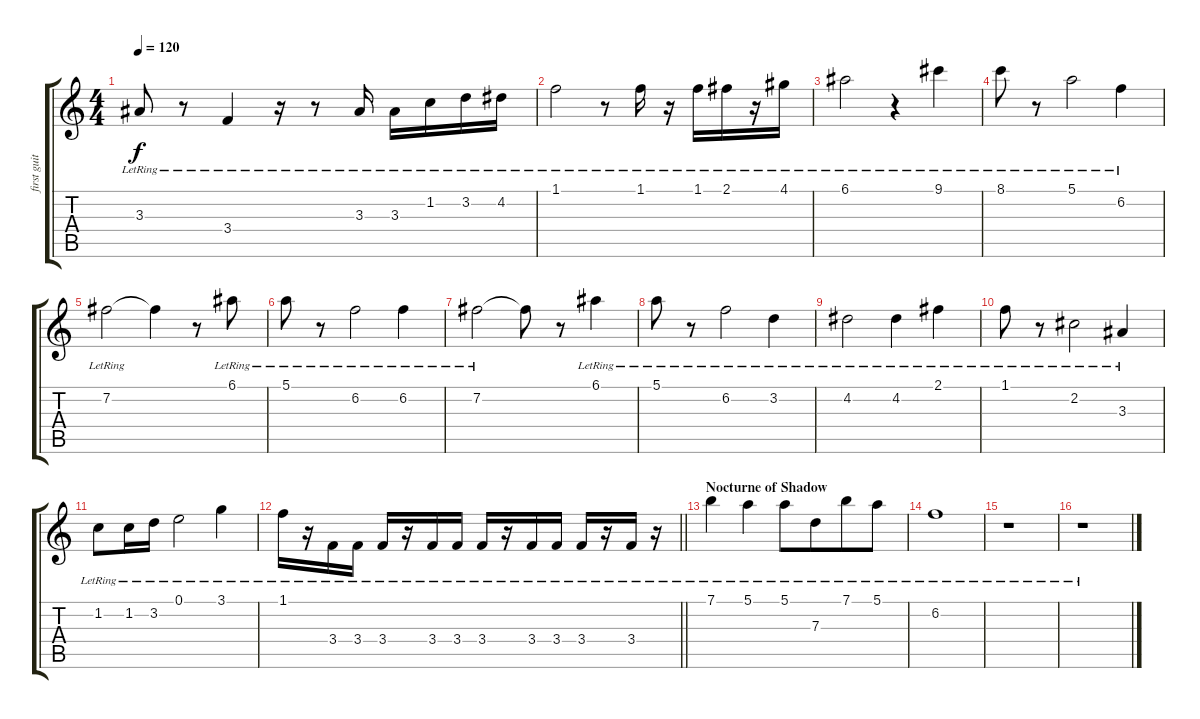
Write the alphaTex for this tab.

\track ("first guitar" "first guit") {instrument acousticguitarsteel}
\staff {score tabs}
\tuning (E4 B3 G3 D3 A2 E2) {hide}
\ts (4 4)
\tempo 120
\clef g2
\ks c
3.3{lr}.8{dy f} r.8 3.4{lr}.4 r.16 r.8 3.3{lr}.16 3.3{lr}.16 1.2{lr}.16 3.2{lr}.16 4.2{lr}.16 |
1.1{lr}.2 r.8 1.1{lr}.16 r.16 1.1{lr}.16 2.1{lr}.16 r.16 4.1{lr}.16 |
6.1{lr}.2 r.4 9.1{lr}.4 |
8.1{lr}.8 r.8 5.1{lr}.2 6.2{lr}.4 |
7.2{lr}.2 7.2{t}.4 r.8 6.1{lr}.8 |
5.1{lr}.8 r.8 6.2{lr}.2 6.2{lr}.4 |
7.2{lr}.2 7.2{t}.8 r.8 6.1{lr}.4 |
5.1{lr}.8 r.8 6.2{lr}.2 3.2{lr}.4 |
4.2{lr}.2 4.2{lr}.4 2.1{lr}.4 |
1.1{lr}.8 r.8 2.2{lr}.2 3.3{lr}.4 |
1.2{lr}.8 1.2{lr}.16 3.2{lr}.16 0.1{lr}.2 3.1{lr}.4 |
\barLineRight lightlight
1.1{lr}.16 r.16 3.4{lr}.16 3.4{lr}.16 3.4{lr}.16 r.16 3.4{lr}.16 3.4{lr}.16 3.4{lr}.16 r.16 3.4{lr}.16 3.4{lr}.16 3.4{lr}.16 r.16 3.4{lr}.16 r.16 |
\section ("" "Nocturne of Shadow")
7.1{lr}.4 5.1{lr}.4 5.1{lr}.8 7.3{lr}.8{beam merge} 7.1{lr}.8 5.1{lr}.8 |
6.2{lr}.1 |
r.1 |
r.1
